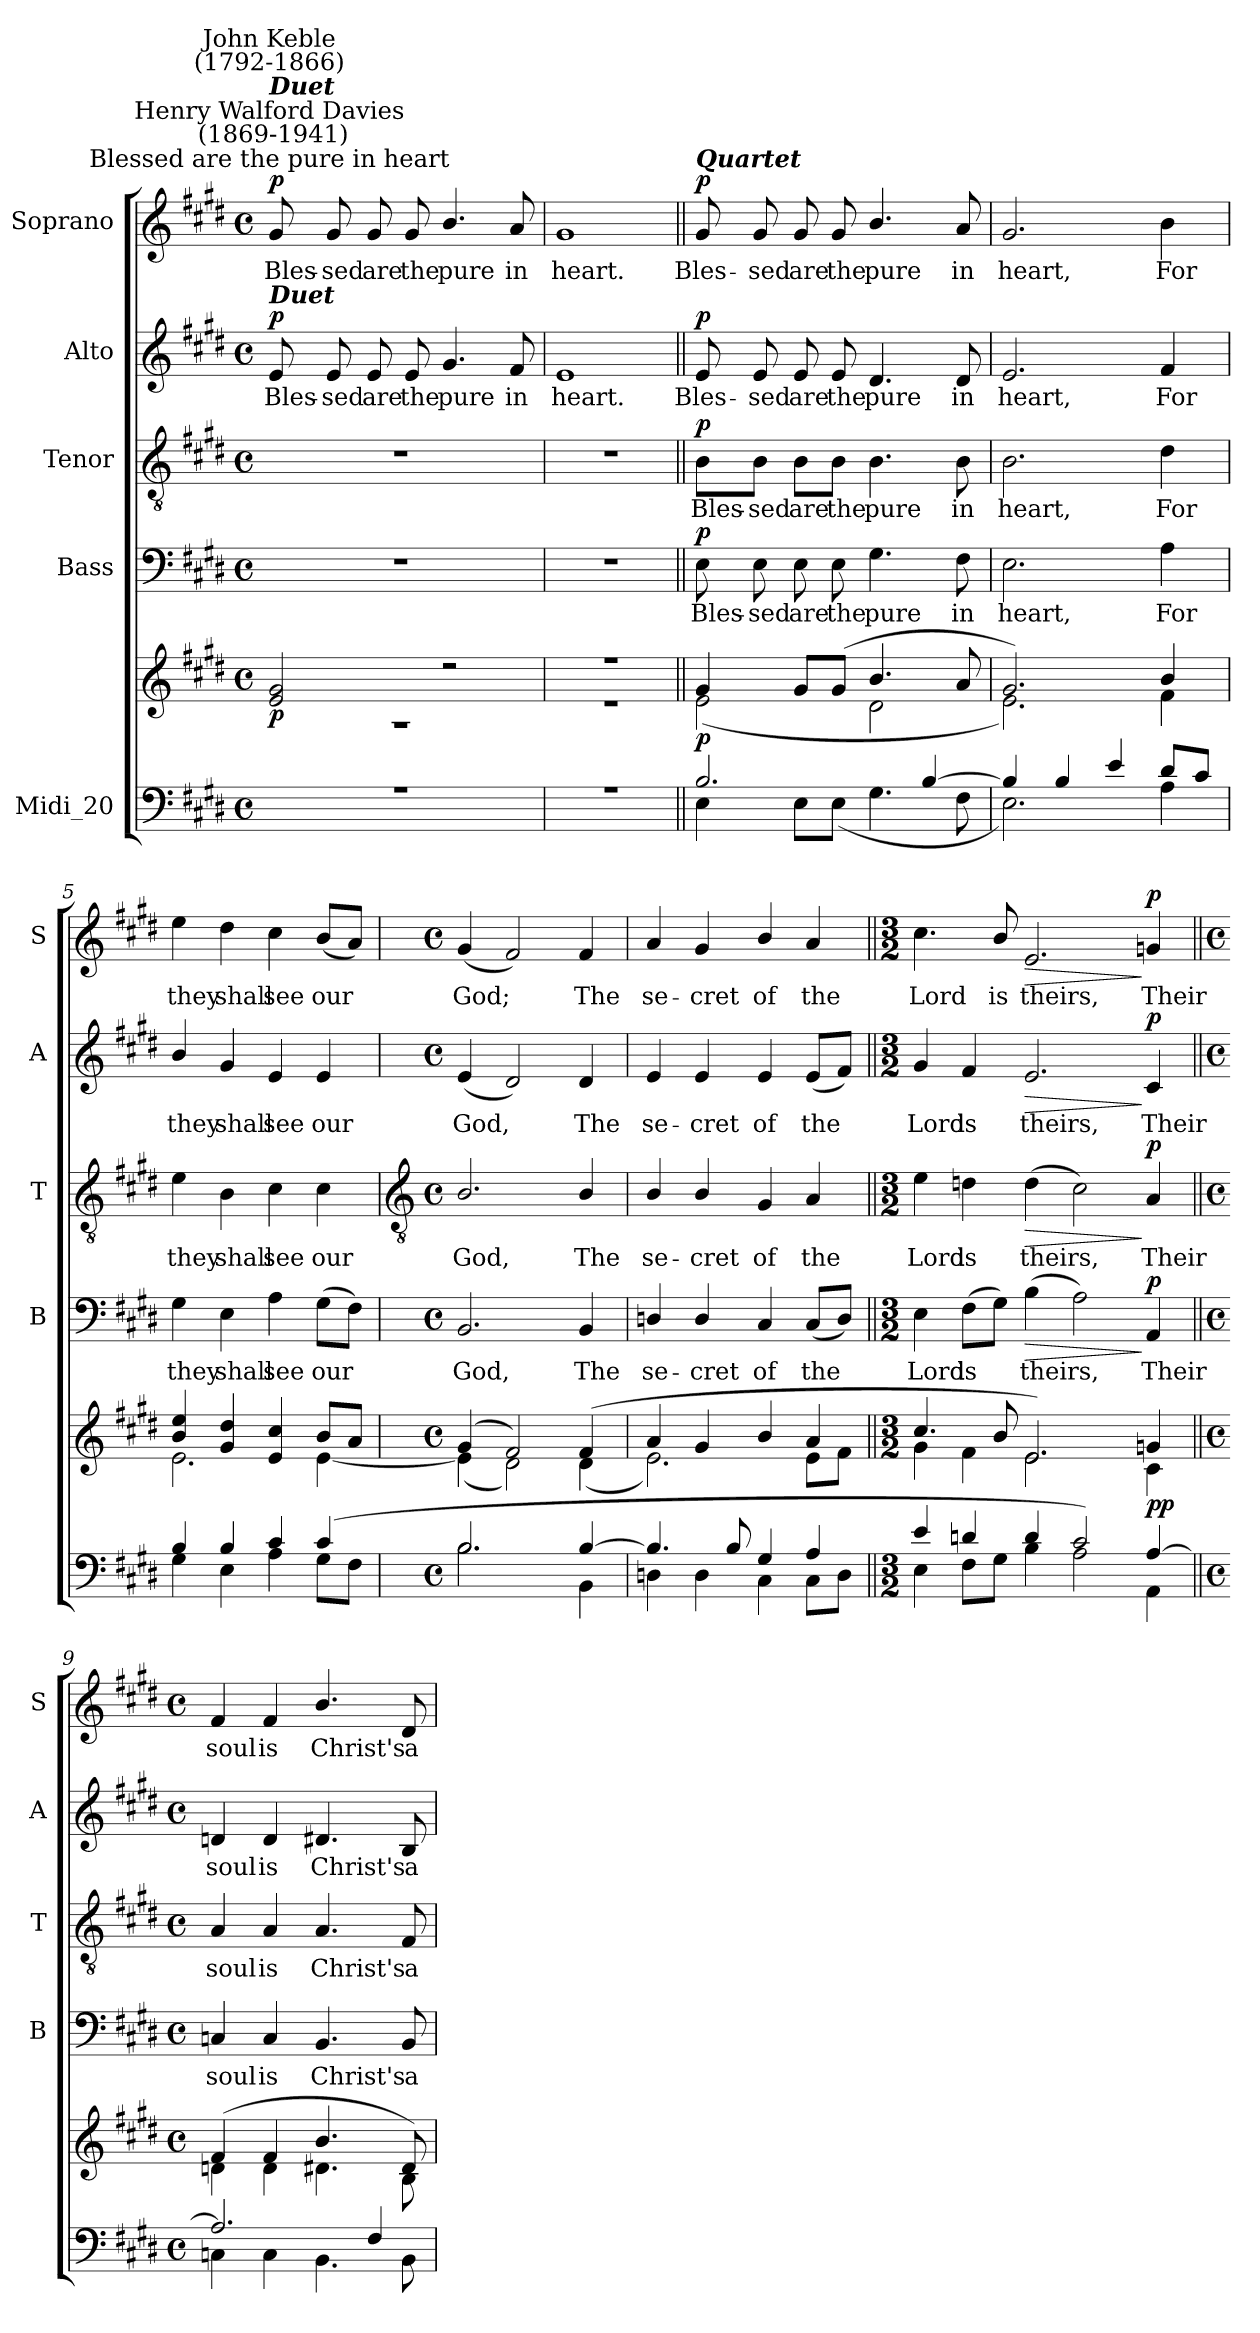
**kern	**kern	**dynam	**kern	**text	**dynam	**kern	**text	**dynam	**kern	**text	**dynam	**kern	**text	**dynam
*part5	*part5	*part5	*part4	*part4	*part4	*part3	*part3	*part3	*part2	*part2	*part2	*part1	*part1	*part1
*staff6	*staff5	*staff5/6	*staff4	*staff4	*staff4	*staff3	*staff3	*staff3	*staff2	*staff2	*staff2	*staff1	*staff1	*staff1
*I"Midi_20	*	*	*I"Bass	*	*	*I"Tenor	*	*	*I"Alto	*	*	*I"Soprano	*	*
*	*	*	*I'B	*	*	*I'T	*	*	*I'A	*	*	*I'S	*	*
*clefF4	*clefG2	*	*clefF4	*	*	*clefGv2	*	*	*clefG2	*	*	*clefG2	*	*
*k[f#c#g#d#]	*k[f#c#g#d#]	*	*k[f#c#g#d#]	*	*	*k[f#c#g#d#]	*	*	*k[f#c#g#d#]	*	*	*k[f#c#g#d#]	*	*
*E:	*E:	*	*E:	*	*	*E:	*	*	*E:	*	*	*E:	*	*
*M4/4	*M4/4	*	*M4/4	*	*	*M4/4	*	*	*M4/4	*	*	*M4/4	*	*
*met(c)	*met(c)	*	*met(c)	*	*	*met(c)	*	*	*met(c)	*	*	*met(c)	*	*
=1	=1	=1	=1	=1	=1	=1	=1	=1	=1	=1	=1	=1	=1	=1
*^	*^	*	*	*	*	*	*	*	*	*	*	*	*	*
!	!	!	!	!	!	!	!	!	!	!	!	!	!	!LO:TX:a:cj:t=Blessed are the pure in heart	!	!
!	!	!	!	!	!	!	!	!	!	!	!	!	!	!LO:TX:a:cj:t=Henry Walford Davies\n (1869-1941)	!	!
!	!	!	!	!	!	!	!	!	!	!	!	!	!	!LO:TX:a:Bi:t=Duet	!	!
!	!	!	!	!	!	!	!	!	!	!	!	!	!	!LO:TX:a:cj:t=John Keble\n(1792-1866)	!	!
!	!	!	!	!	!	!	!	!	!	!	!LO:TX:a:Bi:t=Duet	!	!	!	!	!
!	!	!	!	!LO:DY:b	!	!	!	!	!	!	!	!LO:LY:b	!LO:DY:b	!	!LO:LY:b	!LO:DY:b
1r	1ryy	2e/ 2g#/	1r	p	1r	.	.	1r	.	.	8e	Bles-	p	8g#	Bles-	p
!	!	!	!	!	!	!	!	!	!	!	!	!LO:LY:b	!	!	!LO:LY:b	!
.	.	.	.	.	.	.	.	.	.	.	8e	-sed	.	8g#	-sed	.
!	!	!	!	!	!	!	!	!	!	!	!	!LO:LY:b	!	!	!LO:LY:b	!
.	.	.	.	.	.	.	.	.	.	.	8e	are	.	8g#	are	.
!	!	!	!	!	!	!	!	!	!	!	!	!LO:LY:b	!	!	!LO:LY:b	!
.	.	.	.	.	.	.	.	.	.	.	8e	the	.	8g#	the	.
!	!	!	!	!	!	!	!	!	!	!	!	!LO:LY:b	!	!	!LO:LY:b	!
.	.	2r	.	.	.	.	.	.	.	.	4.g#/	pure	.	4.b/	pure	.
!	!	!	!	!	!	!	!	!	!	!	!	!LO:LY:b	!	!	!LO:LY:b	!
.	.	.	.	.	.	.	.	.	.	.	8f#	in	.	8a	in	.
=2	=2	=2	=2	=2	=2	=2	=2	=2	=2	=2	=2	=2	=2	=2	=2	=2
!	!	!	!	!	!	!	!	!	!	!	!	!LO:LY:b	!	!	!LO:LY:b	!
1r	1ryy	1r	1r	.	1r	.	.	1r	.	.	1e	heart.	.	1g#	heart.	.
=3||	=3||	=3||	=3||	=3||	=3||	=3||	=3||	=3||	=3||	=3||	=3||	=3||	=3||	=3||	=3||	=3||
!	!	!	!	!	!	!	!	!	!	!	!	!	!	!LO:TX:a:Bi:t=Quartet	!	!
!	!	!	!	!LO:DY:b	!	!LO:LY:b	!LO:DY:b	!	!LO:LY:b	!LO:DY:b	!	!LO:LY:b	!LO:DY:b	!	!LO:LY:b	!LO:DY:b
2.B/	4E\	4g#/	(<2e\	p	8E	Bles-	p	8B\L	Bles-	p	8e	Bles-	p	8g#	Bles-	p
!	!	!	!	!	!	!LO:LY:b	!	!	!LO:LY:b	!	!	!LO:LY:b	!	!	!LO:LY:b	!
.	.	.	.	.	8E	-sed	.	8B\J	-sed	.	8e	-sed	.	8g#	-sed	.
!	!	!	!	!	!	!LO:LY:b	!	!	!LO:LY:b	!	!	!LO:LY:b	!	!	!LO:LY:b	!
.	8E\L	8g#/L	.	.	8E	are	.	8B\L	are	.	8e	are	.	8g#	are	.
!	!	!	!	!	!	!LO:LY:b	!	!	!LO:LY:b	!	!	!LO:LY:b	!	!	!LO:LY:b	!
.	(>8E\J	(>8g#/J	.	.	8E	the	.	8B\J	the	.	8e	the	.	8g#	the	.
!	!	!	!	!	!	!LO:LY:b	!	!	!LO:LY:b	!	!	!LO:LY:b	!	!	!LO:LY:b	!
.	4.G#\	4.b/	2d#\	.	4.G#	pure	.	4.B	pure	.	4.d#/	pure	.	4.b/	pure	.
[4B/	.	.	.	.	.	.	.	.	.	.	.	.	.	.	.	.
!	!	!	!	!	!	!LO:LY:b	!	!	!LO:LY:b	!	!	!LO:LY:b	!	!	!LO:LY:b	!
.	8F#\	8a/	.	.	8F#	in	.	8B	in	.	8d#	in	.	8a	in	.
=4	=4	=4	=4	=4	=4	=4	=4	=4	=4	=4	=4	=4	=4	=4	=4	=4
!	!	!	!	!	!	!LO:LY:b	!	!	!LO:LY:b	!	!	!LO:LY:b	!	!	!LO:LY:b	!
4B/]	2.E\)	2.g#/)	2.e\)	.	2.E	heart,	.	2.B	heart,	.	2.e	heart,	.	2.g#	heart,	.
4B/	.	.	.	.	.	.	.	.	.	.	.	.	.	.	.	.
4e/	.	.	.	.	.	.	.	.	.	.	.	.	.	.	.	.
!	!	!	!	!	!	!LO:LY:b	!	!	!LO:LY:b	!	!	!LO:LY:b	!	!	!LO:LY:b	!
8d#/L	4A\	4b/	4f#\	.	4A	For	.	4d#	For	.	4f#	For	.	4b	For	.
8c#/J	.	.	.	.	.	.	.	.	.	.	.	.	.	.	.	.
=5	=5	=5	=5	=5	=5	=5	=5	=5	=5	=5	=5	=5	=5	=5	=5	=5
!	!	!	!	!	!	!LO:LY:b	!	!	!LO:LY:b	!	!	!LO:LY:b	!	!	!LO:LY:b	!
4B/	4G#\	4b/ 4ee/	2.e\	.	4G#	they	.	4e	they	.	4b/	they	.	4ee	they	.
!	!	!	!	!	!	!LO:LY:b	!	!	!LO:LY:b	!	!	!LO:LY:b	!	!	!LO:LY:b	!
4B/	4E\	4g#/ 4dd#/	.	.	4E	shall	.	4B	shall	.	4g#	shall	.	4dd#	shall	.
!	!	!	!	!	!	!LO:LY:b	!	!	!LO:LY:b	!	!	!LO:LY:b	!	!	!LO:LY:b	!
4c#/	4A\	4e/ 4cc#/	.	.	4A	see	.	4c#	see	.	4e	see	.	4cc#	see	.
!	!	!	!	!	!	!LO:LY:b	!	!	!LO:LY:b	!	!	!LO:LY:b	!	!	!LO:LY:b	!
(>4c#/	8G#\L	8b/L	[4e\	.	(>8G#L	our	.	4c#	our	.	4e	our	.	(<8bL	our	.
.	8F#\J	8a/J	.	.	8F#J)	.	.	.	.	.	.	.	.	8aJ)	.	.
!!LO:LB:g=z
=6	=6	=6	=6	=6	=6	=6	=6	=6	=6	=6	=6	=6	=6	=6	=6	=6
*	*	*	*	*	*	*	*	*clefGv2	*	*	*	*	*	*	*	*
*M4/4	*	*M4/4	*	*	*M4/4	*	*	*M4/4	*	*	*M4/4	*	*	*M4/4	*	*
*met(c)	*	*met(c)	*	*	*met(c)	*	*	*met(c)	*	*	*met(c)	*	*	*met(c)	*	*
!	!	!	!	!	!	!LO:LY:b	!	!	!LO:LY:b	!	!	!LO:LY:b	!	!	!LO:LY:b	!
2.B/	(<2.B\	(>4g#/	(<4e\]	.	2.BB	God,	.	2.B/	God,	.	(<4e	God,	.	(<4g#	God;	.
.	.	2f#/)	2d#\)	.	.	.	.	.	.	.	2d#)	.	.	2f#)	.	.
!	!	!	!	!	!	!LO:LY:b	!	!	!LO:LY:b	!	!	!LO:LY:b	!	!	!LO:LY:b	!
[4B/	4BB\	(>4f#/	(<4d#\	.	4BB	The	.	4B/	The	.	4d#	The	.	4f#	The	.
=7	=7	=7	=7	=7	=7	=7	=7	=7	=7	=7	=7	=7	=7	=7	=7	=7
!	!	!	!	!	!	!LO:LY:b	!	!	!LO:LY:b	!	!	!LO:LY:b	!	!	!LO:LY:b	!
4.B/]	4Dn\	4a/	2.e\)	.	4Dn/	se-	.	4B/	se-	.	4e	se-	.	4a	se-	.
!	!	!	!	!	!	!LO:LY:b	!	!	!LO:LY:b	!	!	!LO:LY:b	!	!	!LO:LY:b	!
.	4D\	4g#/	.	.	4D/	-cret	.	4B/	-cret	.	4e	-cret	.	4g#	-cret	.
8B/	.	.	.	.	.	.	.	.	.	.	.	.	.	.	.	.
!	!	!	!	!	!	!LO:LY:b	!	!	!LO:LY:b	!	!	!LO:LY:b	!	!	!LO:LY:b	!
4G#/	4C#\	4b/	.	.	4C#	of	.	4G#	of	.	4e	of	.	4b/	of	.
!	!	!	!	!	!	!LO:LY:b	!	!	!LO:LY:b	!	!	!LO:LY:b	!	!	!LO:LY:b	!
4A/	(>8C#\L	4a/	8e\L	.	(<8C#L	the	.	4A	the	.	(<8eL	the	.	4a	the	.
.	8D\J	.	8f#\J	.	8DJ)	.	.	.	.	.	8f#J)	.	.	.	.	.
=8||	=8||	=8||	=8||	=8||	=8||	=8||	=8||	=8||	=8||	=8||	=8||	=8||	=8||	=8||	=8||	=8||
*M3/2	*	*M3/2	*	*	*M3/2	*	*	*M3/2	*	*	*M3/2	*	*	*M3/2	*	*
!	!	!	!	!	!	!LO:LY:b	!	!	!LO:LY:b	!	!	!LO:LY:b	!	!	!LO:LY:b	!
4e/	4E\	4.cc#/	4g#\	.	4E	Lord	.	4e	Lord	.	4g#	Lord	.	4.cc#	Lord	.
!	!	!	!	!	!	!LO:LY:b	!	!	!LO:LY:b	!	!	!LO:LY:b	!	!	!	!
4dn/	8F#\L	.	4f#\	.	(>8F#L	is	.	4dn	is	.	4f#	is	.	.	.	.
!	!	!	!	!	!	!	!	!	!	!	!	!	!	!	!LO:LY:b	!
.	8G#\J	8b/	.	.	8G#J)	.	.	.	.	.	.	.	.	8b/	is	.
!	!	!	!	!	!	!LO:LY:b	!LO:HP:b	!	!LO:LY:b	!LO:HP:b	!	!LO:LY:b	!LO:HP:b	!	!LO:LY:b	!LO:HP:b
4d/	4B\	2.e/)	2.e\)	.	(>4B	theirs,	>	(>4d	theirs,	>	2.e	theirs,	>	2.e	theirs,	>
2c#/)	2A\	.	.	.	2A)	.	.	2c#)	.	.	.	.	.	.	.	.
!	!	!	!	!LO:DY:b	!	!LO:LY:b	!LO:DY:n=1:b	!	!LO:LY:b	!LO:DY:n=1:b	!	!LO:LY:b	!LO:DY:n=1:b	!	!LO:LY:b	!LO:DY:n=1:b
[4A/	4AA\	4gn/	4c#\	pp	4AA	Their	] p	4A	Their	] p	4c#	Their	] p	4gn	Their	] p
=9||	=9||	=9||	=9||	=9||	=9||	=9||	=9||	=9||	=9||	=9||	=9||	=9||	=9||	=9||	=9||	=9||
*M4/4	*	*M4/4	*	*	*M4/4	*	*	*M4/4	*	*	*M4/4	*	*	*M4/4	*	*
*met(c)	*	*met(c)	*	*	*met(c)	*	*	*met(c)	*	*	*met(c)	*	*	*met(c)	*	*
!	!	!	!	!	!	!LO:LY:b	!	!	!LO:LY:b	!	!	!LO:LY:b	!	!	!LO:LY:b	!
2.A/]	4Cn\	(4f#/	(4dn\	.	4Cn	soul	.	4A	soul	.	4dn	soul	.	4f#	soul	.
!	!	!	!	!	!	!LO:LY:b	!	!	!LO:LY:b	!	!	!LO:LY:b	!	!	!LO:LY:b	!
.	4C\	4f#/	4d\	.	4C	is	.	4A	is	.	4d	is	.	4f#	is	.
!	!	!	!	!	!	!LO:LY:b	!	!	!LO:LY:b	!	!	!LO:LY:b	!	!	!LO:LY:b	!
.	4.BB\	4.b/	4.d#X\	.	4.BB	Christ's	.	4.A	Christ's	.	4.d#X	Christ's	.	4.b/	Christ's	.
4F#/	.	.	.	.	.	.	.	.	.	.	.	.	.	.	.	.
!	!	!	!	!	!	!LO:LY:b	!	!	!LO:LY:b	!	!	!LO:LY:b	!	!	!LO:LY:b	!
.	8BB\	8d#/)	8B\	.	8BB	a-	.	8F#	a-	.	8B	a-	.	8d#	a-	.
*v	*v	*	*	*	*	*	*	*	*	*	*	*	*	*	*	*
*	*v	*v	*	*	*	*	*	*	*	*	*	*	*	*	*
=	=	=	=	=	=	=	=	=	=	=	=	=	=	=
*-	*-	*-	*-	*-	*-	*-	*-	*-	*-	*-	*-	*-	*-	*-
